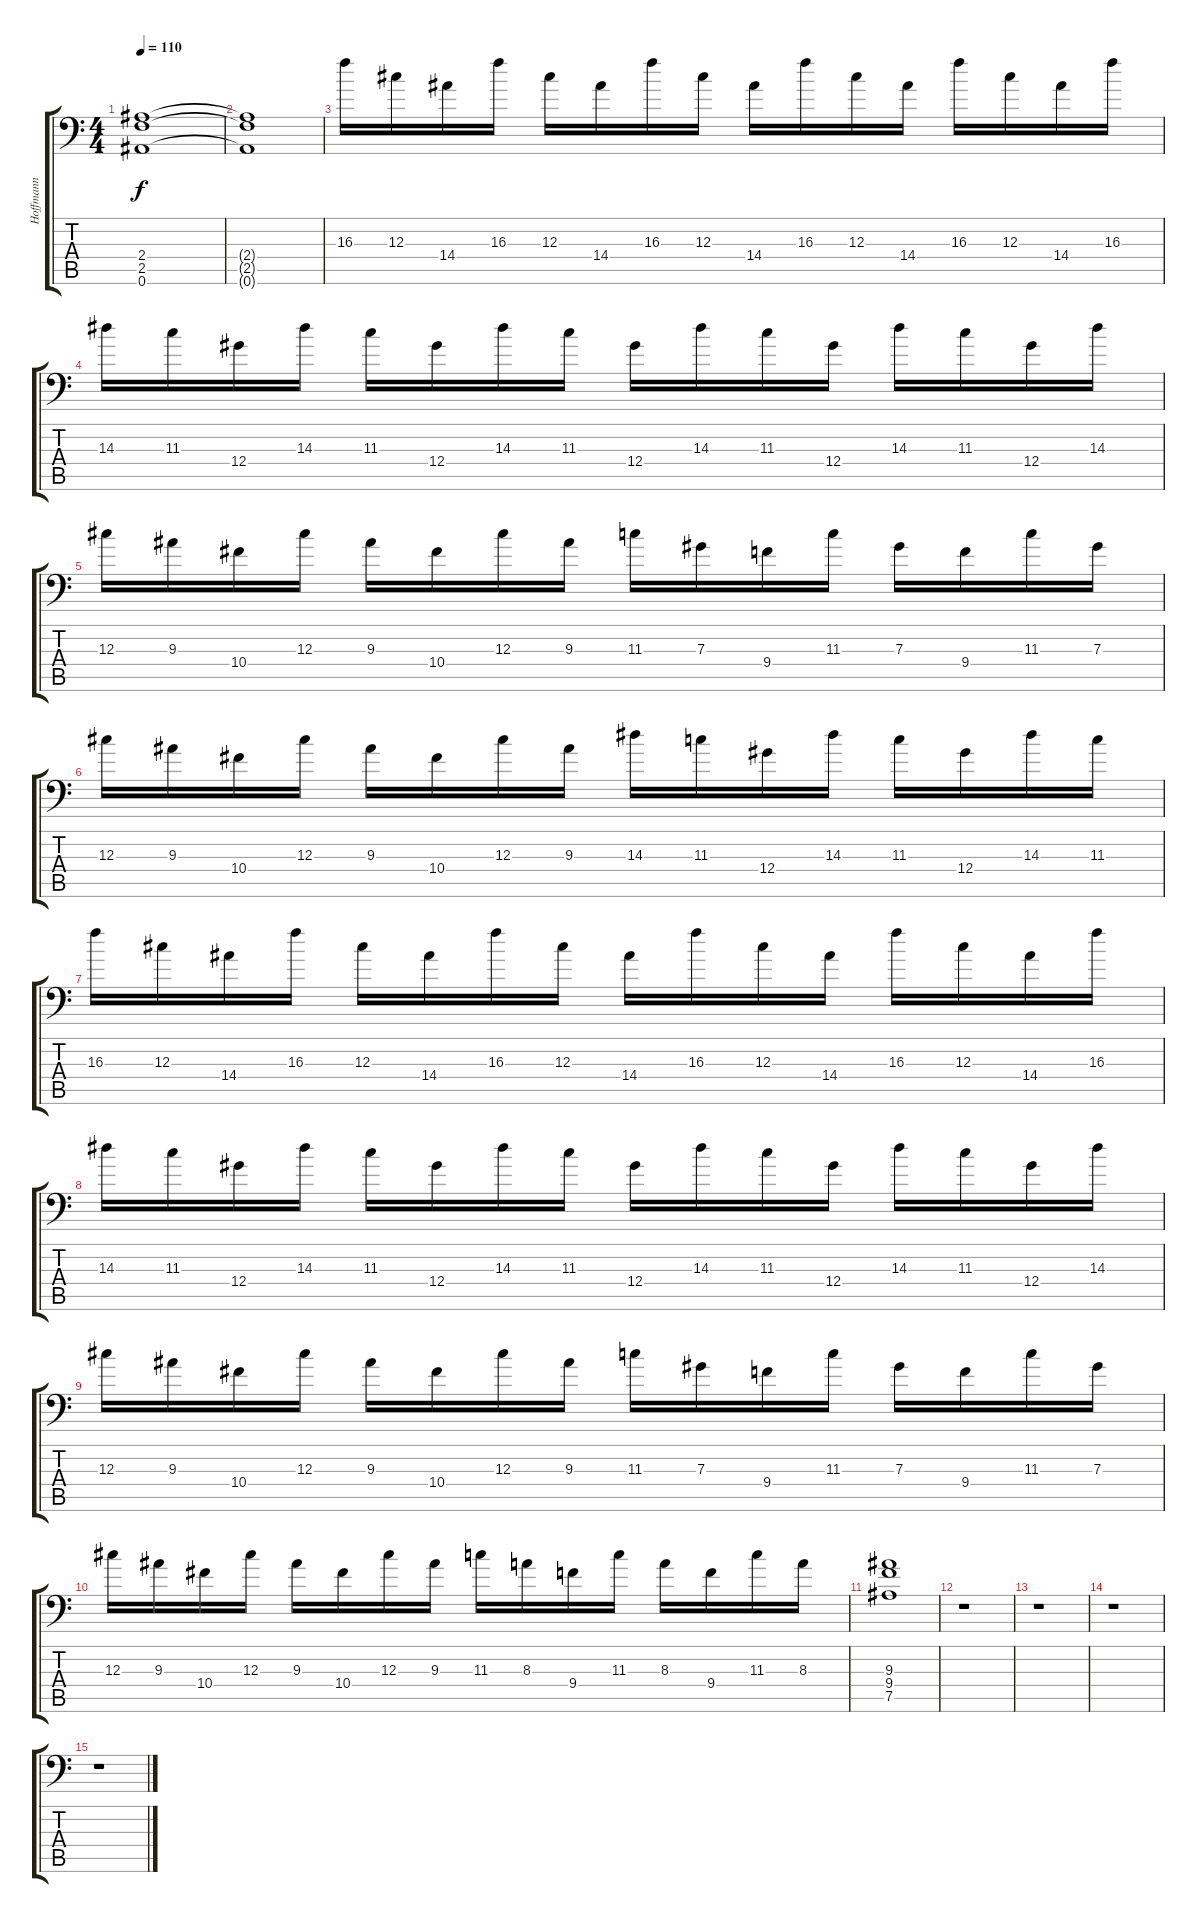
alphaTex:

\track ("Hoffmann" "Hoffmann") {instrument distortionguitar}
\staff {score tabs}
\tuning (Bb3 F3 Db3 Ab2 Eb2 Bb1) {hide}
\ts (4 4)
\tempo 110
\clef f4
\ks c
(2.4 2.5 0.6).1{dy f} |
(2.4{t} 2.5{t} 0.6{t}).1 |
16.3.16 12.3.16 14.4.16 16.3.16 12.3.16 14.4.16 16.3.16 12.3.16 14.4.16 16.3.16 12.3.16 14.4.16 16.3.16 12.3.16 14.4.16 16.3.16 |
14.3.16 11.3.16 12.4.16 14.3.16 11.3.16 12.4.16 14.3.16 11.3.16 12.4.16 14.3.16 11.3.16 12.4.16 14.3.16 11.3.16 12.4.16 14.3.16 |
12.3.16 9.3.16 10.4.16 12.3.16 9.3.16 10.4.16 12.3.16 9.3.16 11.3.16 7.3.16 9.4.16 11.3.16 7.3.16 9.4.16 11.3.16 7.3.16 |
12.3.16 9.3.16 10.4.16 12.3.16 9.3.16 10.4.16 12.3.16 9.3.16 14.3.16 11.3.16 12.4.16 14.3.16 11.3.16 12.4.16 14.3.16 11.3.16 |
16.3.16 12.3.16 14.4.16 16.3.16 12.3.16 14.4.16 16.3.16 12.3.16 14.4.16 16.3.16 12.3.16 14.4.16 16.3.16 12.3.16 14.4.16 16.3.16 |
14.3.16 11.3.16 12.4.16 14.3.16 11.3.16 12.4.16 14.3.16 11.3.16 12.4.16 14.3.16 11.3.16 12.4.16 14.3.16 11.3.16 12.4.16 14.3.16 |
12.3.16 9.3.16 10.4.16 12.3.16 9.3.16 10.4.16 12.3.16 9.3.16 11.3.16 7.3.16 9.4.16 11.3.16 7.3.16 9.4.16 11.3.16 7.3.16 |
12.3.16 9.3.16 10.4.16 12.3.16 9.3.16 10.4.16 12.3.16 9.3.16 11.3.16 8.3.16 9.4.16 11.3.16 8.3.16 9.4.16 11.3.16 8.3.16 |
(9.3 9.4 7.5).1 |
r.1 |
r.1 |
r.1 |
r.1
